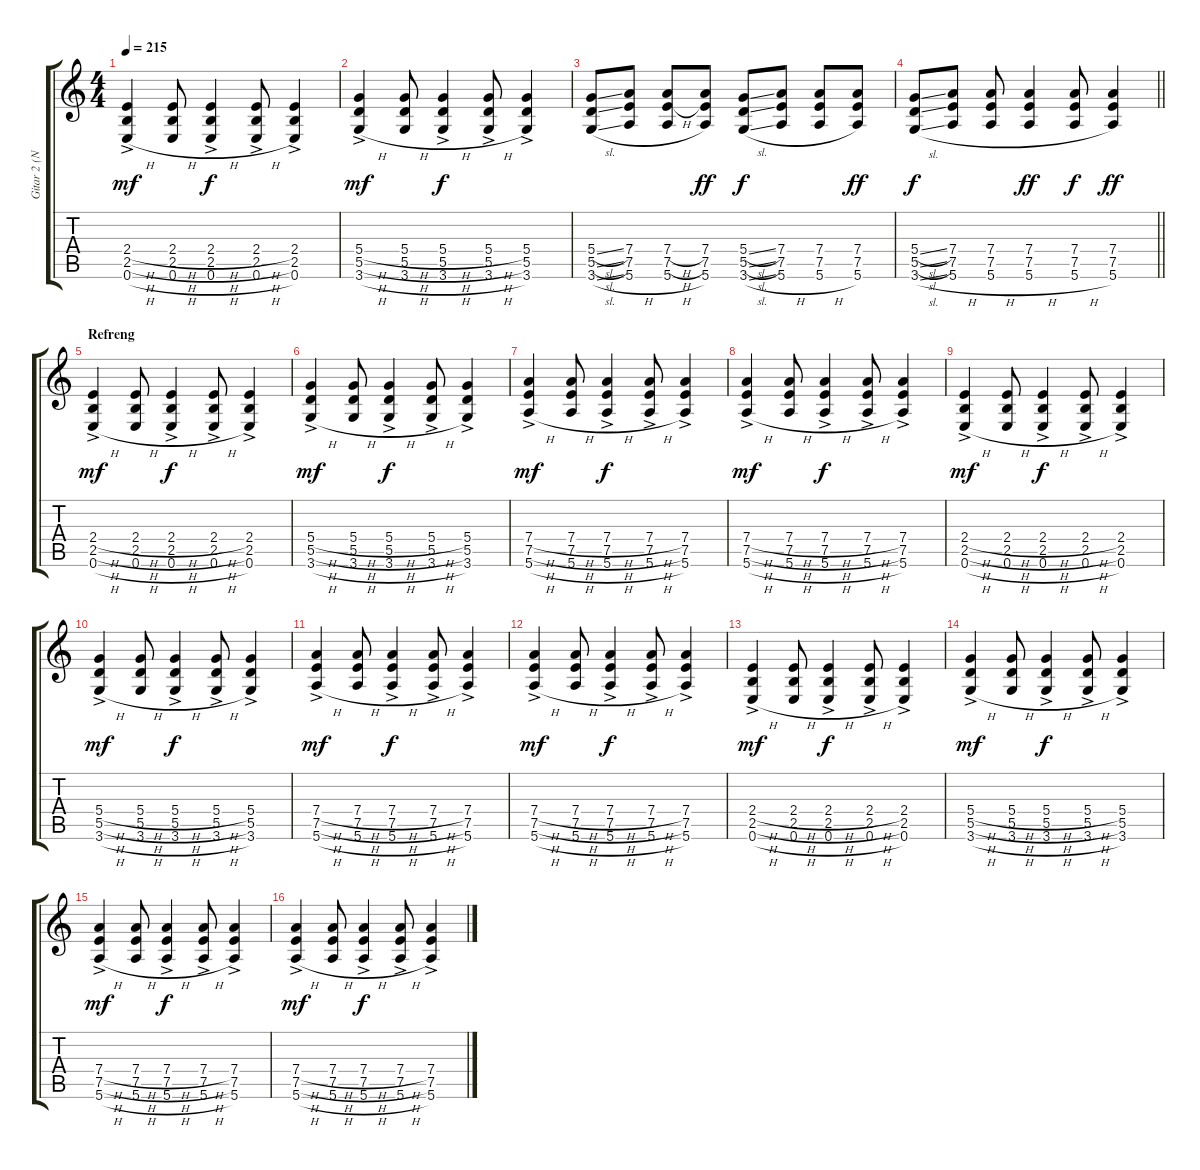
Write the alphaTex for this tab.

\track ("Gitar 2 (Nils Aune?)" "Gitar 2 (N") {instrument distortionguitar}
\staff {score tabs}
\tuning (E4 B3 G3 D3 A2 E2) {hide}
\ts (4 4)
\tempo 215
\clef g2
\ks c
(2.4{h ac} 2.5{h ac} 0.6{h ac}).4{dy mf} (2.4{h} 2.5{h} 0.6{h}).8 (2.4{h ac} 2.5{h ac} 0.6{h ac}).4{dy f} (2.4{h ac} 2.5{h ac} 0.6{h ac}).8 (2.4{ac} 2.5{ac} 0.6{ac}).4 |
(5.4{h ac} 5.5{h ac} 3.6{h ac}).4{dy mf} (5.4{h} 5.5{h} 3.6{h}).8 (5.4{h ac} 5.5{h ac} 3.6{h ac}).4{dy f} (5.4{h ac} 5.5{h ac} 3.6{h ac}).8 (5.4{ac} 5.5{ac} 3.6{ac}).4 |
(5.4{sl} 5.5{sl} 3.6{sl}).8 (7.4 7.5 5.6{h}).8 (7.4{h} 7.5{h} 5.6{h}).8 (7.4 7.5 5.6).8{dy ff} (5.4{sl} 5.5{sl} 3.6{sl}).8{dy f} (7.4 7.5 5.6{h}).8 (7.4 7.5 5.6{h}).8 (7.4 7.5 5.6).8{dy ff} |
\barLineRight lightlight
(5.4{sl} 5.5{sl} 3.6{sl}).8{dy f} (7.4 7.5 5.6{h}).8 (7.4 7.5 5.6{h}).8 (7.4 7.5 5.6{h}).4{dy ff} (7.4 7.5 5.6{h}).8{dy f} (7.4 7.5 5.6).4{dy ff} |
\section ("" "Refreng")
(2.4{h ac} 2.5{h ac} 0.6{h ac}).4{dy mf} (2.4{h} 2.5{h} 0.6{h}).8 (2.4{h ac} 2.5{h ac} 0.6{h ac}).4{dy f} (2.4{h ac} 2.5{h ac} 0.6{h ac}).8 (2.4{ac} 2.5{ac} 0.6{ac}).4 |
(5.4{h ac} 5.5{h ac} 3.6{h ac}).4{dy mf} (5.4{h} 5.5{h} 3.6{h}).8 (5.4{h ac} 5.5{h ac} 3.6{h ac}).4{dy f} (5.4{h ac} 5.5{h ac} 3.6{h ac}).8 (5.4{ac} 5.5{ac} 3.6{ac}).4 |
(7.4{h ac} 7.5{h ac} 5.6{h ac}).4{dy mf} (7.4{h} 7.5{h} 5.6{h}).8 (7.4{h ac} 7.5{h ac} 5.6{h ac}).4{dy f} (7.4{h ac} 7.5{h ac} 5.6{h ac}).8 (7.4{ac} 7.5{ac} 5.6{ac}).4 |
(7.4{h ac} 7.5{h ac} 5.6{h ac}).4{dy mf} (7.4{h} 7.5{h} 5.6{h}).8 (7.4{h ac} 7.5{h ac} 5.6{h ac}).4{dy f} (7.4{h ac} 7.5{h ac} 5.6{h ac}).8 (7.4{ac} 7.5{ac} 5.6{ac}).4 |
(2.4{h ac} 2.5{h ac} 0.6{h ac}).4{dy mf} (2.4{h} 2.5{h} 0.6{h}).8 (2.4{h ac} 2.5{h ac} 0.6{h ac}).4{dy f} (2.4{h ac} 2.5{h ac} 0.6{h ac}).8 (2.4{ac} 2.5{ac} 0.6{ac}).4 |
(5.4{h ac} 5.5{h ac} 3.6{h ac}).4{dy mf} (5.4{h} 5.5{h} 3.6{h}).8 (5.4{h ac} 5.5{h ac} 3.6{h ac}).4{dy f} (5.4{h ac} 5.5{h ac} 3.6{h ac}).8 (5.4{ac} 5.5{ac} 3.6{ac}).4 |
(7.4{h ac} 7.5{h ac} 5.6{h ac}).4{dy mf} (7.4{h} 7.5{h} 5.6{h}).8 (7.4{h ac} 7.5{h ac} 5.6{h ac}).4{dy f} (7.4{h ac} 7.5{h ac} 5.6{h ac}).8 (7.4{ac} 7.5{ac} 5.6{ac}).4 |
(7.4{h ac} 7.5{h ac} 5.6{h ac}).4{dy mf} (7.4{h} 7.5{h} 5.6{h}).8 (7.4{h ac} 7.5{h ac} 5.6{h ac}).4{dy f} (7.4{h ac} 7.5{h ac} 5.6{h ac}).8 (7.4{ac} 7.5{ac} 5.6{ac}).4 |
(2.4{h ac} 2.5{h ac} 0.6{h ac}).4{dy mf} (2.4{h} 2.5{h} 0.6{h}).8 (2.4{h ac} 2.5{h ac} 0.6{h ac}).4{dy f} (2.4{h ac} 2.5{h ac} 0.6{h ac}).8 (2.4{ac} 2.5{ac} 0.6{ac}).4 |
(5.4{h ac} 5.5{h ac} 3.6{h ac}).4{dy mf} (5.4{h} 5.5{h} 3.6{h}).8 (5.4{h ac} 5.5{h ac} 3.6{h ac}).4{dy f} (5.4{h ac} 5.5{h ac} 3.6{h ac}).8 (5.4{ac} 5.5{ac} 3.6{ac}).4 |
(7.4{h ac} 7.5{h ac} 5.6{h ac}).4{dy mf} (7.4{h} 7.5{h} 5.6{h}).8 (7.4{h ac} 7.5{h ac} 5.6{h ac}).4{dy f} (7.4{h ac} 7.5{h ac} 5.6{h ac}).8 (7.4{ac} 7.5{ac} 5.6{ac}).4 |
(7.4{h ac} 7.5{h ac} 5.6{h ac}).4{dy mf} (7.4{h} 7.5{h} 5.6{h}).8 (7.4{h ac} 7.5{h ac} 5.6{h ac}).4{dy f} (7.4{h ac} 7.5{h ac} 5.6{h ac}).8 (7.4{ac} 7.5{ac} 5.6{ac}).4
